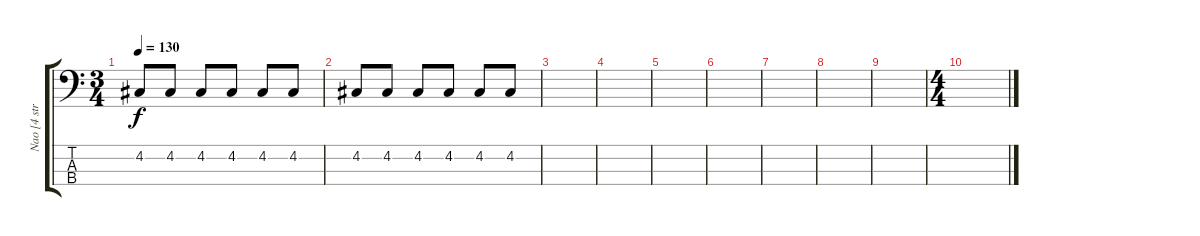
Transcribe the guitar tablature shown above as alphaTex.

\track ("Nao [4 string]" "Nao [4 str") {mute instrument electricbassfinger}
\staff {score tabs}
\tuning (D2 A1 E1 B0) {hide}
\ts (3 4)
\tempo 130
\clef f4
\ks c
4.2.8{dy f} 4.2.8 4.2.8 4.2.8 4.2.8 4.2.8 |
4.2.8 4.2.8 4.2.8 4.2.8 4.2.8 4.2.8 |
|
|
|
|
|
|
|
\ts (4 4)
